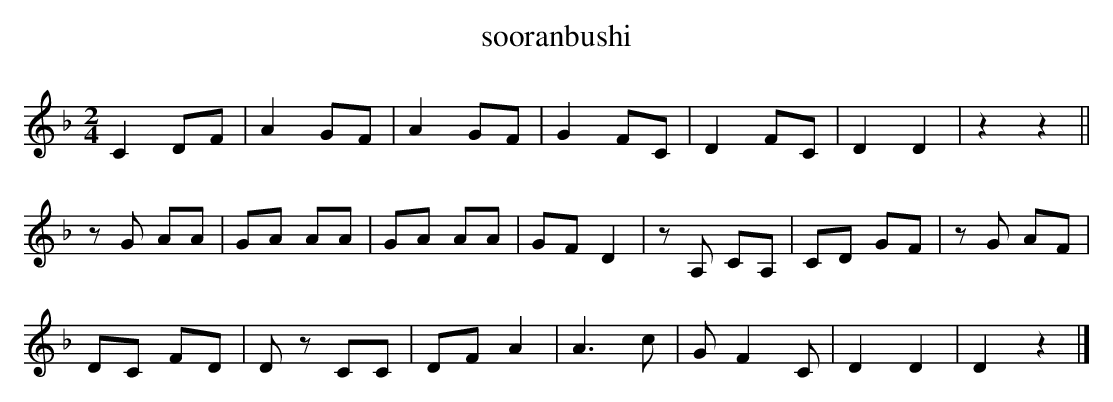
X:1
T:sooranbushi
M:2/4
L:1/8
K:F
C2 DF | A2 GF | A2 GF | G2 FC | D2 FC | D2 D2 | z2 z2 ||
zG AA | GA AA | GA AA | GF D2 | zA, CA, | CD GF | zG AF |
DC FD | Dz CC | DF A2 | A3 c | G F2 C | D2 D2 | D2 z2 |]
